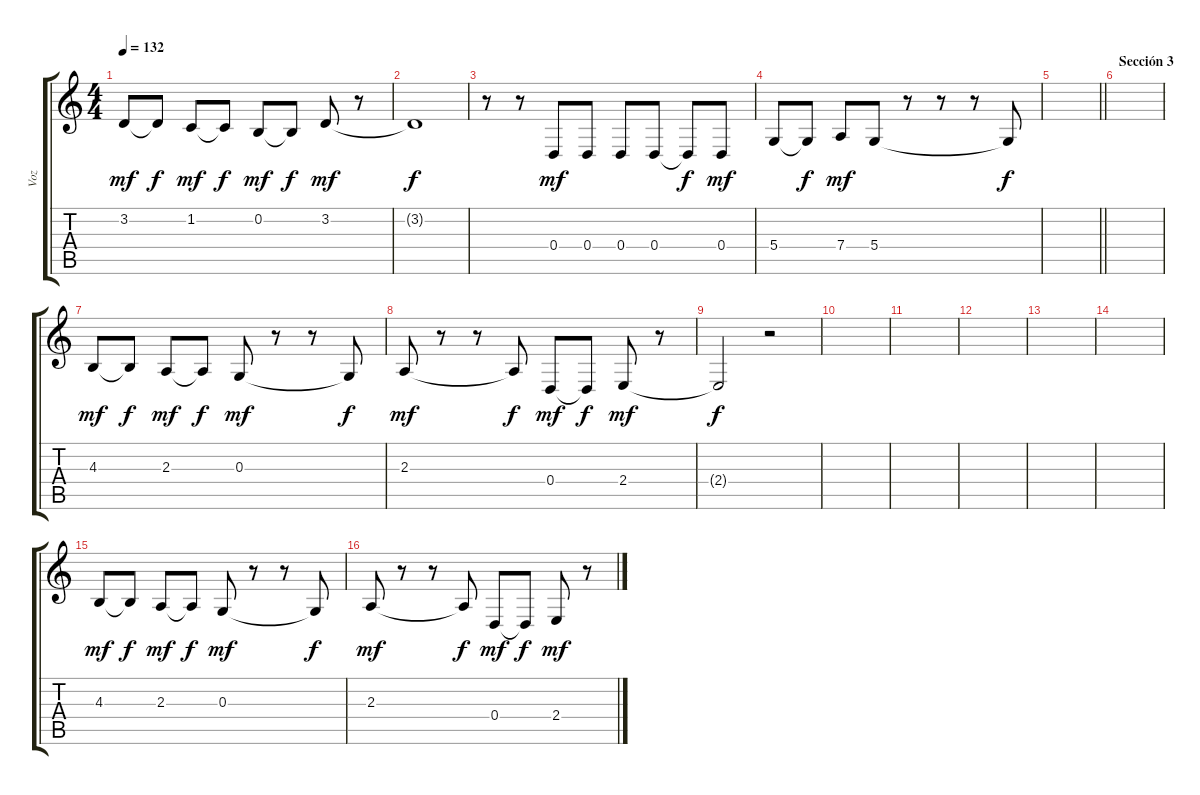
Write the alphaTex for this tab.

\track ("Voz" "Voz") {instrument oboe}
\staff {score tabs}
\tuning (E4 B3 G3 D3 A2 E2) {hide}
\ts (4 4)
\tempo 132
\clef g2
\ks c
3.2.8{dy mf} 3.2{t}.8{dy f} 1.2.8{dy mf} 1.2{t}.8{dy f} 0.2.8{dy mf} 0.2{t}.8{dy f} 3.2.8{dy mf} r.8 |
3.2{t}.1{dy f} |
r.8 r.8 0.4.8{dy mf} 0.4.8 0.4.8 0.4.8 0.4{t}.8{dy f} 0.4.8{dy mf} |
5.4.8 5.4{t}.8{dy f} 7.4.8{dy mf} 5.4.8 r.8 r.8 r.8 5.4{t}.8{dy f} |
\barLineRight lightlight
|
\section ("" "Sección 3")
|
4.3.8{dy mf} 4.3{t}.8{dy f} 2.3.8{dy mf} 2.3{t}.8{dy f} 0.3.8{dy mf} r.8 r.8 0.3{t}.8{dy f} |
2.3.8{dy mf} r.8 r.8 2.3{t}.8{dy f} 0.4.8{dy mf} 0.4{t}.8{dy f} 2.4.8{dy mf} r.8 |
2.4{t}.2{dy f} r.2 |
|
|
|
|
|
4.3.8{dy mf} 4.3{t}.8{dy f} 2.3.8{dy mf} 2.3{t}.8{dy f} 0.3.8{dy mf} r.8 r.8 0.3{t}.8{dy f} |
2.3.8{dy mf} r.8 r.8 2.3{t}.8{dy f} 0.4.8{dy mf} 0.4{t}.8{dy f} 2.4.8{dy mf} r.8
